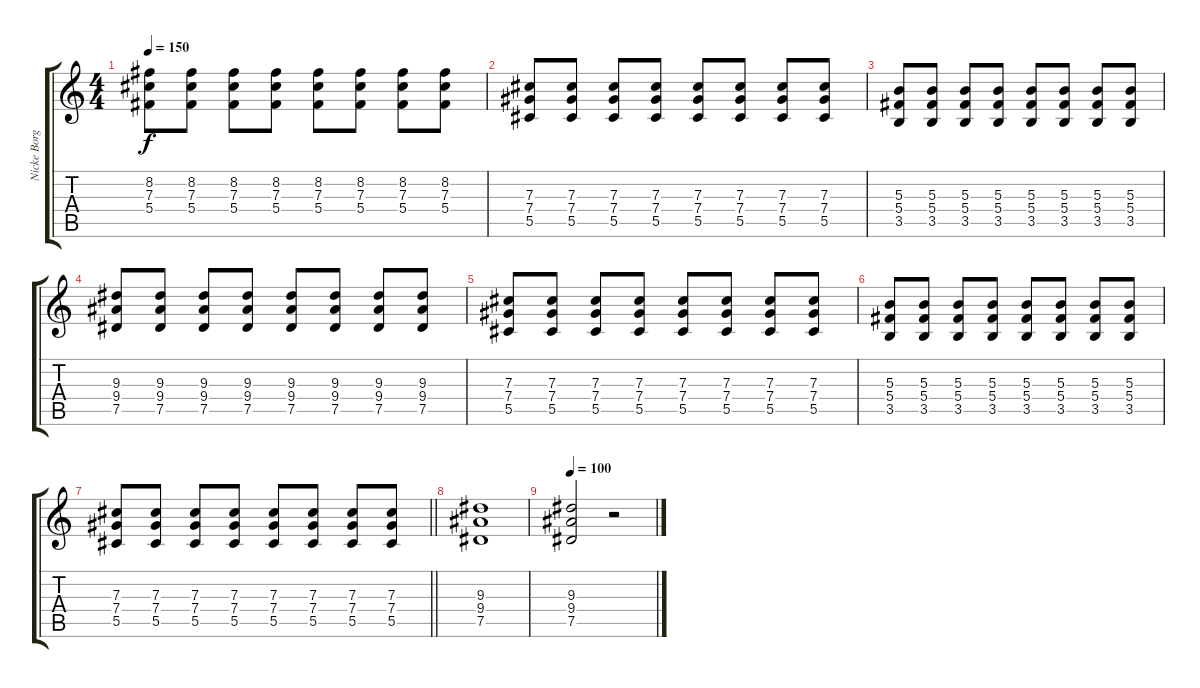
\track ("Nicke Borg" "Nicke Borg") {instrument distortionguitar}
\staff {score tabs}
\tuning (Eb4 Bb3 Gb3 Db3 Ab2 Eb2) {hide}
\ts (4 4)
\tempo 150
\clef g2
\ks c
(8.2 7.3 5.4).8{dy f} (8.2 7.3 5.4).8 (8.2 7.3 5.4).8 (8.2 7.3 5.4).8 (8.2 7.3 5.4).8 (8.2 7.3 5.4).8 (8.2 7.3 5.4).8 (8.2 7.3 5.4).8 |
(7.3 7.4 5.5).8 (7.3 7.4 5.5).8 (7.3 7.4 5.5).8 (7.3 7.4 5.5).8 (7.3 7.4 5.5).8 (7.3 7.4 5.5).8 (7.3 7.4 5.5).8 (7.3 7.4 5.5).8 |
(5.3 5.4 3.5).8 (5.3 5.4 3.5).8 (5.3 5.4 3.5).8 (5.3 5.4 3.5).8 (5.3 5.4 3.5).8 (5.3 5.4 3.5).8 (5.3 5.4 3.5).8 (5.3 5.4 3.5).8 |
(9.3 9.4 7.5).8 (9.3 9.4 7.5).8 (9.3 9.4 7.5).8 (9.3 9.4 7.5).8 (9.3 9.4 7.5).8 (9.3 9.4 7.5).8 (9.3 9.4 7.5).8 (9.3 9.4 7.5).8 |
(7.3 7.4 5.5).8 (7.3 7.4 5.5).8 (7.3 7.4 5.5).8 (7.3 7.4 5.5).8 (7.3 7.4 5.5).8 (7.3 7.4 5.5).8 (7.3 7.4 5.5).8 (7.3 7.4 5.5).8 |
(5.3 5.4 3.5).8 (5.3 5.4 3.5).8 (5.3 5.4 3.5).8 (5.3 5.4 3.5).8 (5.3 5.4 3.5).8 (5.3 5.4 3.5).8 (5.3 5.4 3.5).8 (5.3 5.4 3.5).8 |
\barLineRight lightlight
(7.3 7.4 5.5).8 (7.3 7.4 5.5).8 (7.3 7.4 5.5).8 (7.3 7.4 5.5).8 (7.3 7.4 5.5).8 (7.3 7.4 5.5).8 (7.3 7.4 5.5).8 (7.3 7.4 5.5).8 |
(9.3 9.4 7.5).1 |
\tempo 100
(9.3 9.4 7.5).2 r.2
